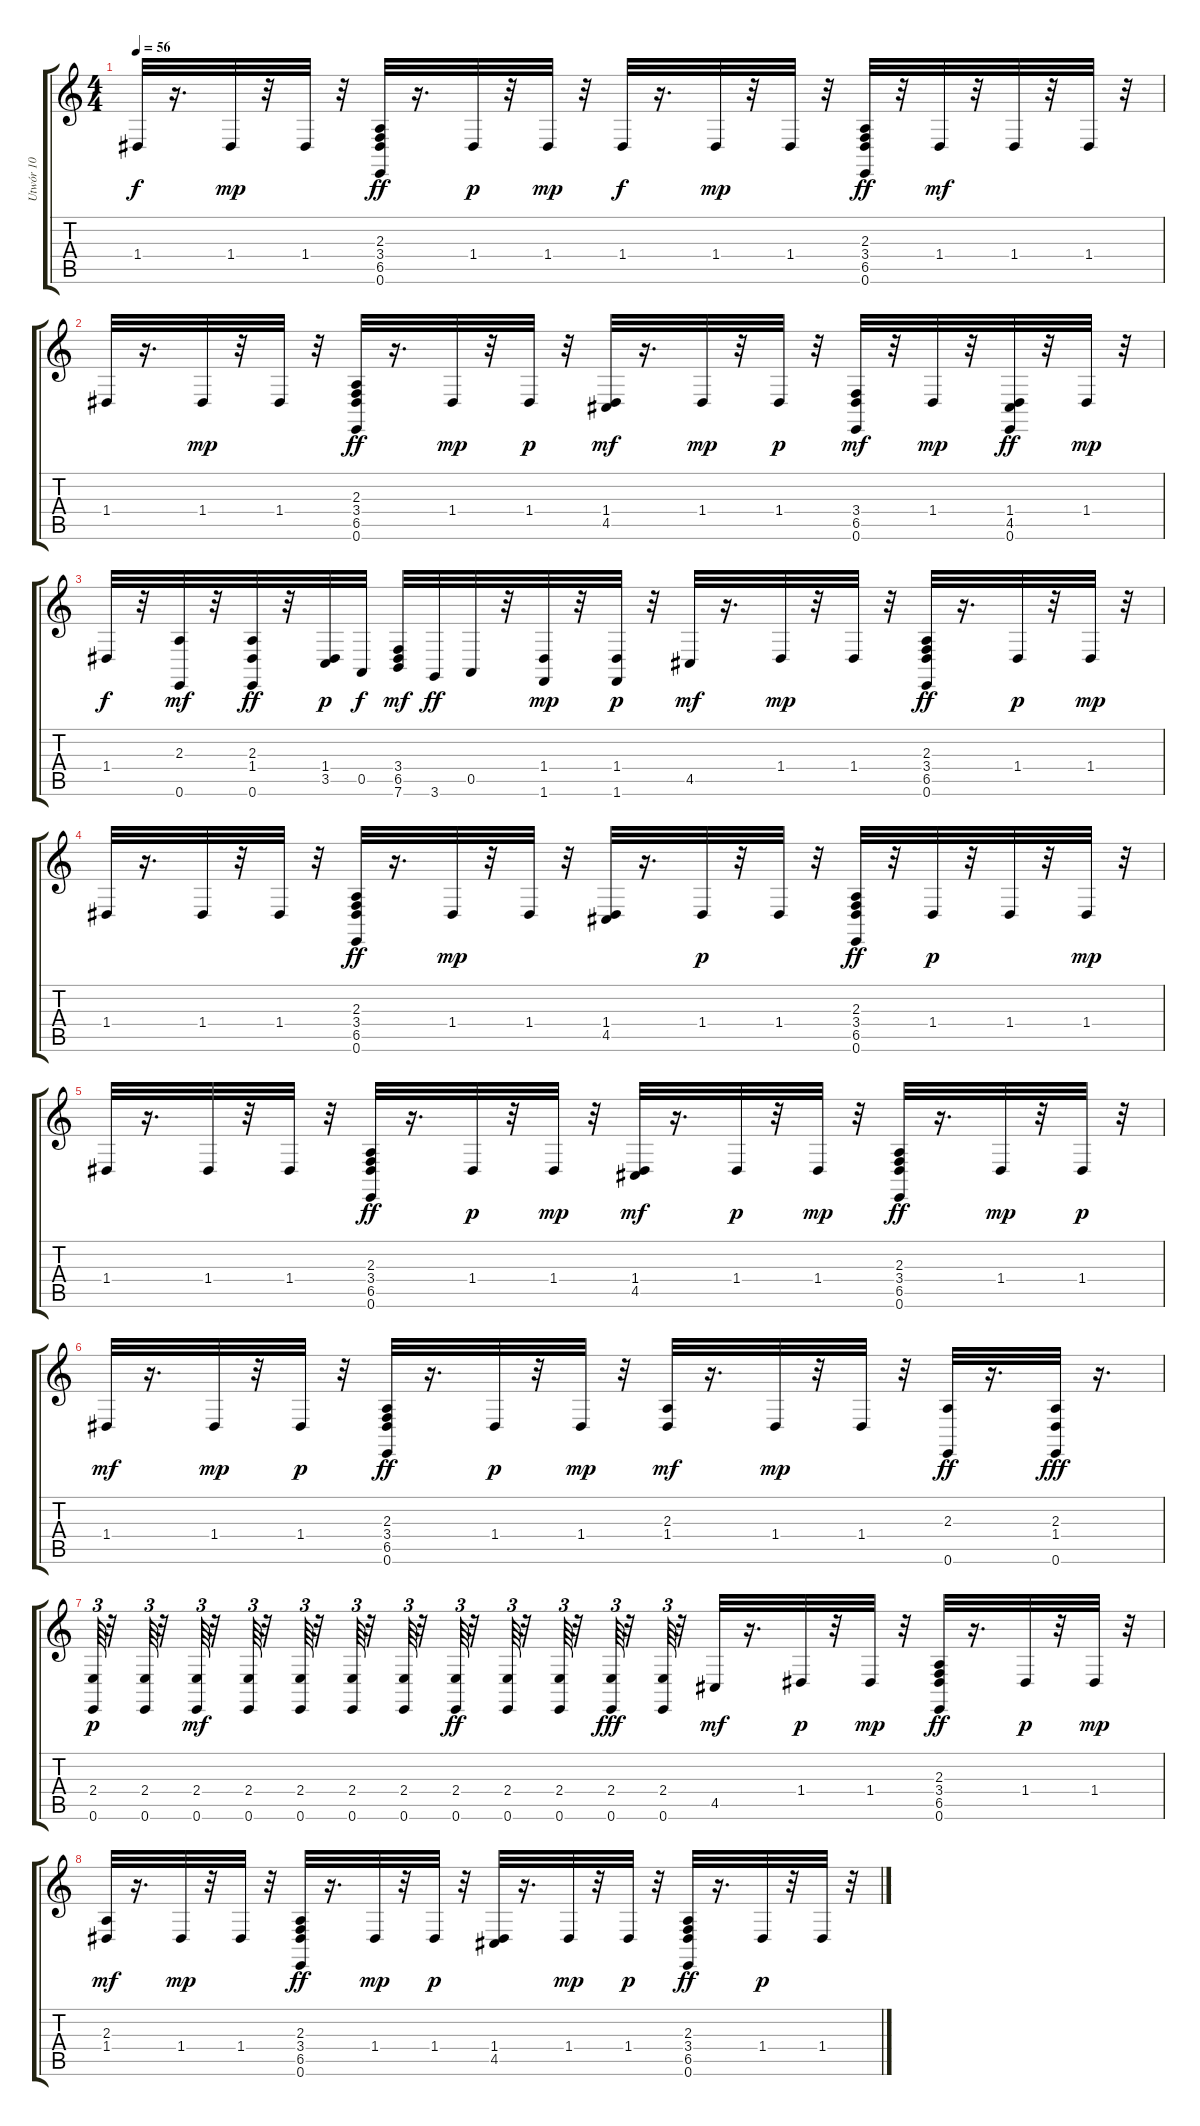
\track ("Utwór 10" "Utwór 10") {instrument acousticgrandpiano}
\staff {score tabs}
\tuning (E4 B3 G3 D3 A2 E2) {hide}
\ts (4 4)
\tempo 56
\clef g2
\ks c
1.4.32{dy f} r.16{d} 1.4.32{dy mp} r.32 1.4.32 r.32 (2.3 3.4 6.5 0.6).32{dy ff} r.16{d} 1.4.32{dy p} r.32 1.4.32{dy mp} r.32 1.4.32{dy f} r.16{d} 1.4.32{dy mp} r.32 1.4.32 r.32 (2.3 3.4 6.5 0.6).32{dy ff} r.32 1.4.32{dy mf} r.32 1.4.32 r.32 1.4.32 r.32 |
1.4.32 r.16{d} 1.4.32{dy mp} r.32 1.4.32 r.32 (2.3 3.4 6.5 0.6).32{dy ff} r.16{d} 1.4.32{dy mp} r.32 1.4.32{dy p} r.32 (1.4 4.5).32{dy mf} r.16{d} 1.4.32{dy mp} r.32 1.4.32{dy p} r.32 (3.4 6.5 0.6).32{dy mf} r.32 1.4.32{dy mp} r.32 (1.4 4.5 0.6).32{dy ff} r.32 1.4.32{dy mp} r.32 |
1.4.32{dy f} r.32 (2.3 0.6).32{dy mf} r.32 (2.3 1.4 0.6).32{dy ff} r.32 (1.4 3.5).32{dy p} 0.5.32{dy f} (3.4 6.5 7.6).32{dy mf} 3.6.32{dy ff} 0.5.32 r.32 (1.4 1.6).32{dy mp} r.32 (1.4 1.6).32{dy p} r.32 4.5.32{dy mf} r.16{d} 1.4.32{dy mp} r.32 1.4.32 r.32 (2.3 3.4 6.5 0.6).32{dy ff} r.16{d} 1.4.32{dy p} r.32 1.4.32{dy mp} r.32 |
1.4.32 r.16{d} 1.4.32 r.32 1.4.32 r.32 (2.3 3.4 6.5 0.6).32{dy ff} r.16{d} 1.4.32{dy mp} r.32 1.4.32 r.32 (1.4 4.5).32 r.16{d} 1.4.32{dy p} r.32 1.4.32 r.32 (2.3 3.4 6.5 0.6).32{dy ff} r.32 1.4.32{dy p} r.32 1.4.32 r.32 1.4.32{dy mp} r.32 |
1.4.32 r.16{d} 1.4.32 r.32 1.4.32 r.32 (2.3 3.4 6.5 0.6).32{dy ff} r.16{d} 1.4.32{dy p} r.32 1.4.32{dy mp} r.32 (1.4 4.5).32{dy mf} r.16{d} 1.4.32{dy p} r.32 1.4.32{dy mp} r.32 (2.3 3.4 6.5 0.6).32{dy ff} r.16{d} 1.4.32{dy mp} r.32 1.4.32{dy p} r.32 |
1.4.32{dy mf} r.16{d} 1.4.32{dy mp} r.32 1.4.32{dy p} r.32 (2.3 3.4 6.5 0.6).32{dy ff} r.16{d} 1.4.32{dy p} r.32 1.4.32{dy mp} r.32 (2.3 1.4).32{dy mf} r.16{d} 1.4.32{dy mp} r.32 1.4.32 r.32 (2.3 0.6).32{dy ff} r.16{d} (2.3 1.4 0.6).32{dy fff} r.16{d} |
(2.4 0.6).64{tu (3 2) dy p} r.32 (2.4 0.6).64{tu (3 2)} r.32 (2.4 0.6).64{tu (3 2) dy mf} r.32 (2.4 0.6).64{tu (3 2)} r.32 (2.4 0.6).64{tu (3 2)} r.32 (2.4 0.6).64{tu (3 2)} r.32 (2.4 0.6).64{tu (3 2)} r.32 (2.4 0.6).64{tu (3 2) dy ff} r.32 (2.4 0.6).64{tu (3 2)} r.32 (2.4 0.6).64{tu (3 2)} r.32 (2.4 0.6).64{tu (3 2) dy fff} r.32 (2.4 0.6).64{tu (3 2)} r.32 4.5.32{dy mf} r.16{d} 1.4.32{dy p} r.32 1.4.32{dy mp} r.32 (2.3 3.4 6.5 0.6).32{dy ff} r.16{d} 1.4.32{dy p} r.32 1.4.32{dy mp} r.32 |
(2.3 1.4).32{dy mf} r.16{d} 1.4.32{dy mp} r.32 1.4.32 r.32 (2.3 3.4 6.5 0.6).32{dy ff} r.16{d} 1.4.32{dy mp} r.32 1.4.32{dy p} r.32 (1.4 4.5).32 r.16{d} 1.4.32{dy mp} r.32 1.4.32{dy p} r.32 (2.3 3.4 6.5 0.6).32{dy ff} r.16{d} 1.4.32{dy p} r.32 1.4.32 r.32
